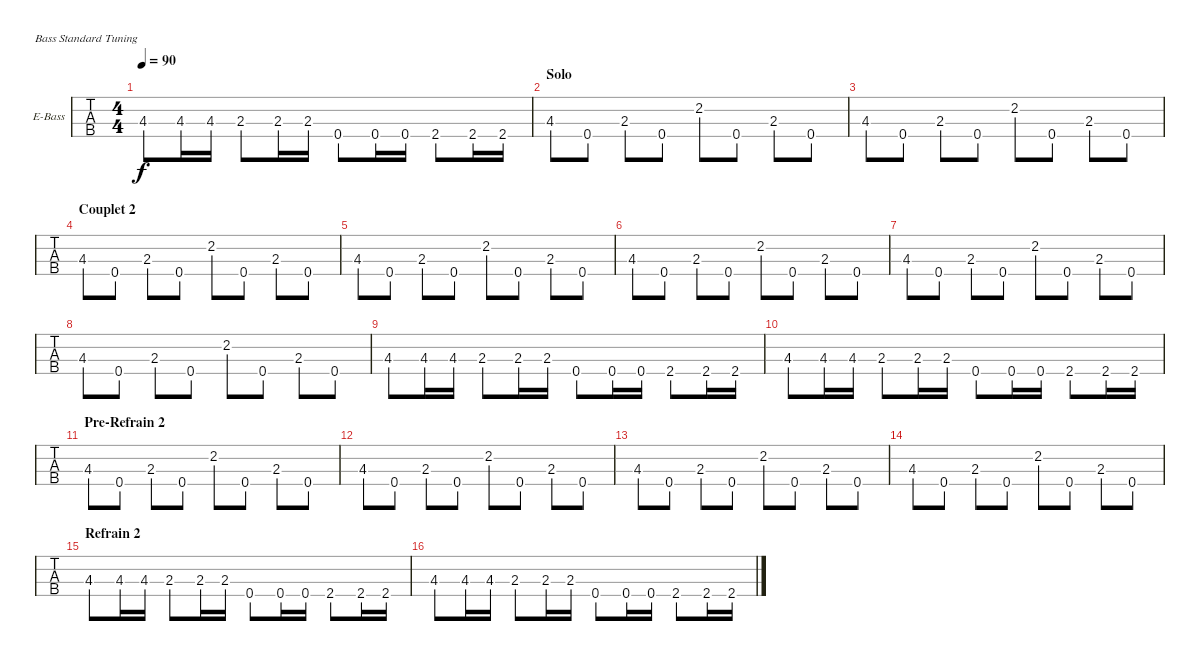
\bracketExtendMode groupsimilarinstruments
\firstSystemTrackNameOrientation horizontal
\otherSystemsTrackNameOrientation horizontal
\track ("Basse" "E-Bass") {instrument electricbasspick}
\staff {tabs}
\tuning (G2 D2 A1 E1)
\ts (4 4)
\tempo 90
\clef f4
\ks c
4.3.8{dy f} 4.3.16 4.3.16 2.3.8 2.3.16 2.3.16 0.4.8 0.4.16 0.4.16 2.4.8 2.4.16 2.4.16 |
\section ("" "Solo")
4.3.8 0.4.8 2.3.8 0.4.8 2.2.8 0.4.8 2.3.8 0.4.8 |
4.3.8 0.4.8 2.3.8 0.4.8 2.2.8 0.4.8 2.3.8 0.4.8 |
\section ("" "Couplet 2")
4.3.8 0.4.8 2.3.8 0.4.8 2.2.8 0.4.8 2.3.8 0.4.8 |
4.3.8 0.4.8 2.3.8 0.4.8 2.2.8 0.4.8 2.3.8 0.4.8 |
4.3.8 0.4.8 2.3.8 0.4.8 2.2.8 0.4.8 2.3.8 0.4.8 |
4.3.8 0.4.8 2.3.8 0.4.8 2.2.8 0.4.8 2.3.8 0.4.8 |
4.3.8 0.4.8 2.3.8 0.4.8 2.2.8 0.4.8 2.3.8 0.4.8 |
4.3.8 4.3.16 4.3.16 2.3.8 2.3.16 2.3.16 0.4.8 0.4.16 0.4.16 2.4.8 2.4.16 2.4.16 |
4.3.8 4.3.16 4.3.16 2.3.8 2.3.16 2.3.16 0.4.8 0.4.16 0.4.16 2.4.8 2.4.16 2.4.16 |
\section ("" "Pre-Refrain 2")
4.3.8 0.4.8 2.3.8 0.4.8 2.2.8 0.4.8 2.3.8 0.4.8 |
4.3.8 0.4.8 2.3.8 0.4.8 2.2.8 0.4.8 2.3.8 0.4.8 |
4.3.8 0.4.8 2.3.8 0.4.8 2.2.8 0.4.8 2.3.8 0.4.8 |
4.3.8 0.4.8 2.3.8 0.4.8 2.2.8 0.4.8 2.3.8 0.4.8 |
\section ("" "Refrain 2 ")
4.3.8 4.3.16 4.3.16 2.3.8 2.3.16 2.3.16 0.4.8 0.4.16 0.4.16 2.4.8 2.4.16 2.4.16 |
4.3.8 4.3.16 4.3.16 2.3.8 2.3.16 2.3.16 0.4.8 0.4.16 0.4.16 2.4.8 2.4.16 2.4.16
